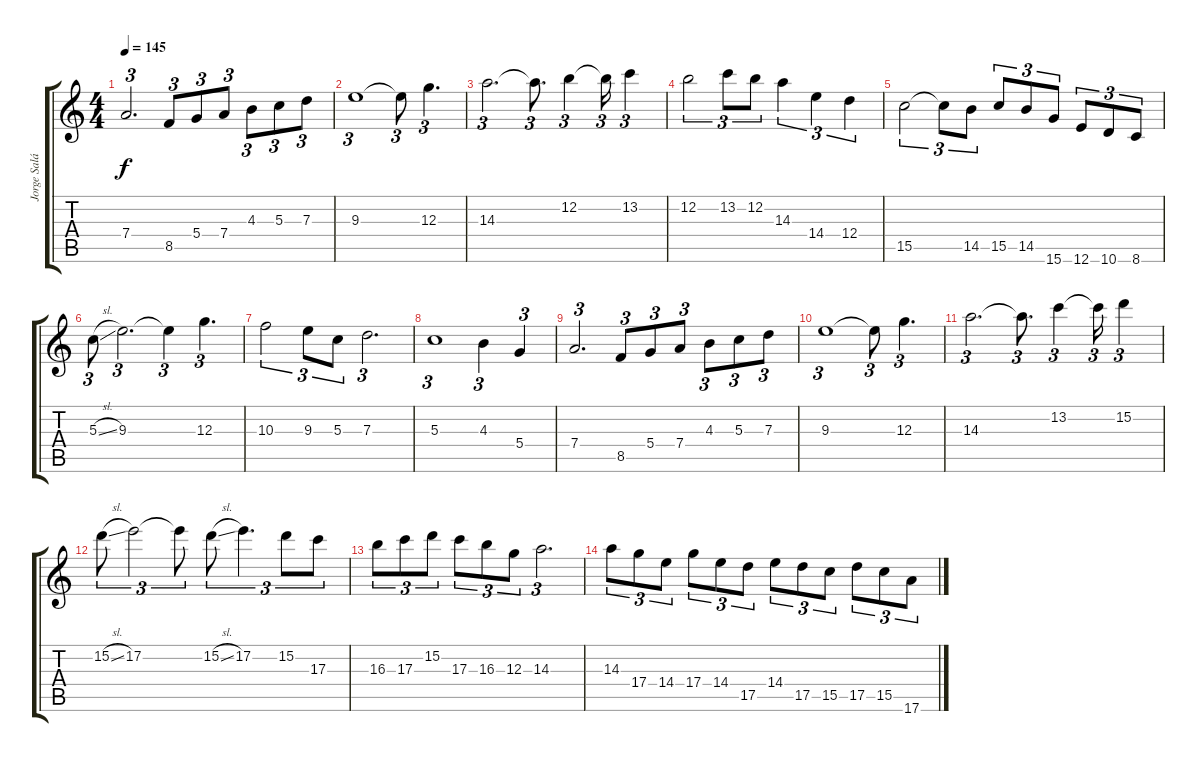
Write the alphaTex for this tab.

\track ("Jorge Salán" "Jorge Salá") {instrument overdrivenguitar}
\staff {score tabs}
\tuning (E4 B3 G3 D3 A2 E2) {hide}
\ts (4 4)
\tempo 145
\clef g2
\ks c
7.4.2{d tu (3 2) dy f} 8.5.8{tu (3 2)} 5.4.8{tu (3 2)} 7.4.8{tu (3 2)} 4.3.8{tu (3 2)} 5.3.8{tu (3 2)} 7.3.8{tu (3 2)} |
9.3.1{tu (3 2)} 9.3{t}.8{tu (3 2)} 12.3.4{d tu (3 2)} |
14.3.2{d tu (3 2)} 14.3{t}.8{d tu (3 2)} 12.2.4{tu (3 2)} 12.2{t}.16{tu (3 2)} 13.2.4{tu (3 2)} |
12.2.2{tu (3 2)} 13.2.8{tu (3 2)} 12.2.8{tu (3 2)} 14.3.4{tu (3 2)} 14.4.4{tu (3 2)} 12.4.4{tu (3 2)} |
15.5.2{tu (3 2)} 15.5{t}.8{tu (3 2)} 14.5.8{tu (3 2)} 15.5.8{tu (3 2)} 14.5.8{tu (3 2)} 15.6.8{tu (3 2)} 12.6.8{tu (3 2)} 10.6.8{tu (3 2)} 8.6.8{tu (3 2)} |
5.3{sl}.8{tu (3 2)} 9.3.2{d tu (3 2)} 9.3{t}.4{tu (3 2)} 12.3.4{d tu (3 2)} |
10.3.2{tu (3 2)} 9.3.8{tu (3 2)} 5.3.8{tu (3 2)} 7.3.2{d tu (3 2)} |
5.3.1{tu (3 2)} 4.3.4{tu (3 2)} 5.4.4{tu (3 2)} |
7.4.2{d tu (3 2)} 8.5.8{tu (3 2)} 5.4.8{tu (3 2)} 7.4.8{tu (3 2)} 4.3.8{tu (3 2)} 5.3.8{tu (3 2)} 7.3.8{tu (3 2)} |
9.3.1{tu (3 2)} 9.3{t}.8{tu (3 2)} 12.3.4{d tu (3 2)} |
14.3.2{d tu (3 2)} 14.3{t}.8{d tu (3 2)} 13.2.4{tu (3 2)} 13.2{t}.16{tu (3 2)} 15.2.4{tu (3 2)} |
15.2{sl}.8{tu (3 2)} 17.2.2{tu (3 2)} 17.2{t}.8{tu (3 2)} 15.2{sl}.8{tu (3 2)} 17.2.4{d tu (3 2)} 15.2.8{tu (3 2)} 17.3.8{tu (3 2)} |
16.3.8{tu (3 2)} 17.3.8{tu (3 2)} 15.2.8{tu (3 2)} 17.3.8{tu (3 2)} 16.3.8{tu (3 2)} 12.3.8{tu (3 2)} 14.3.2{d tu (3 2)} |
14.3.8{tu (3 2)} 17.4.8{tu (3 2)} 14.4.8{tu (3 2)} 17.4.8{tu (3 2)} 14.4.8{tu (3 2)} 17.5.8{tu (3 2)} 14.4.8{tu (3 2)} 17.5.8{tu (3 2)} 15.5.8{tu (3 2)} 17.5.8{tu (3 2)} 15.5.8{tu (3 2)} 17.6.8{tu (3 2)}
